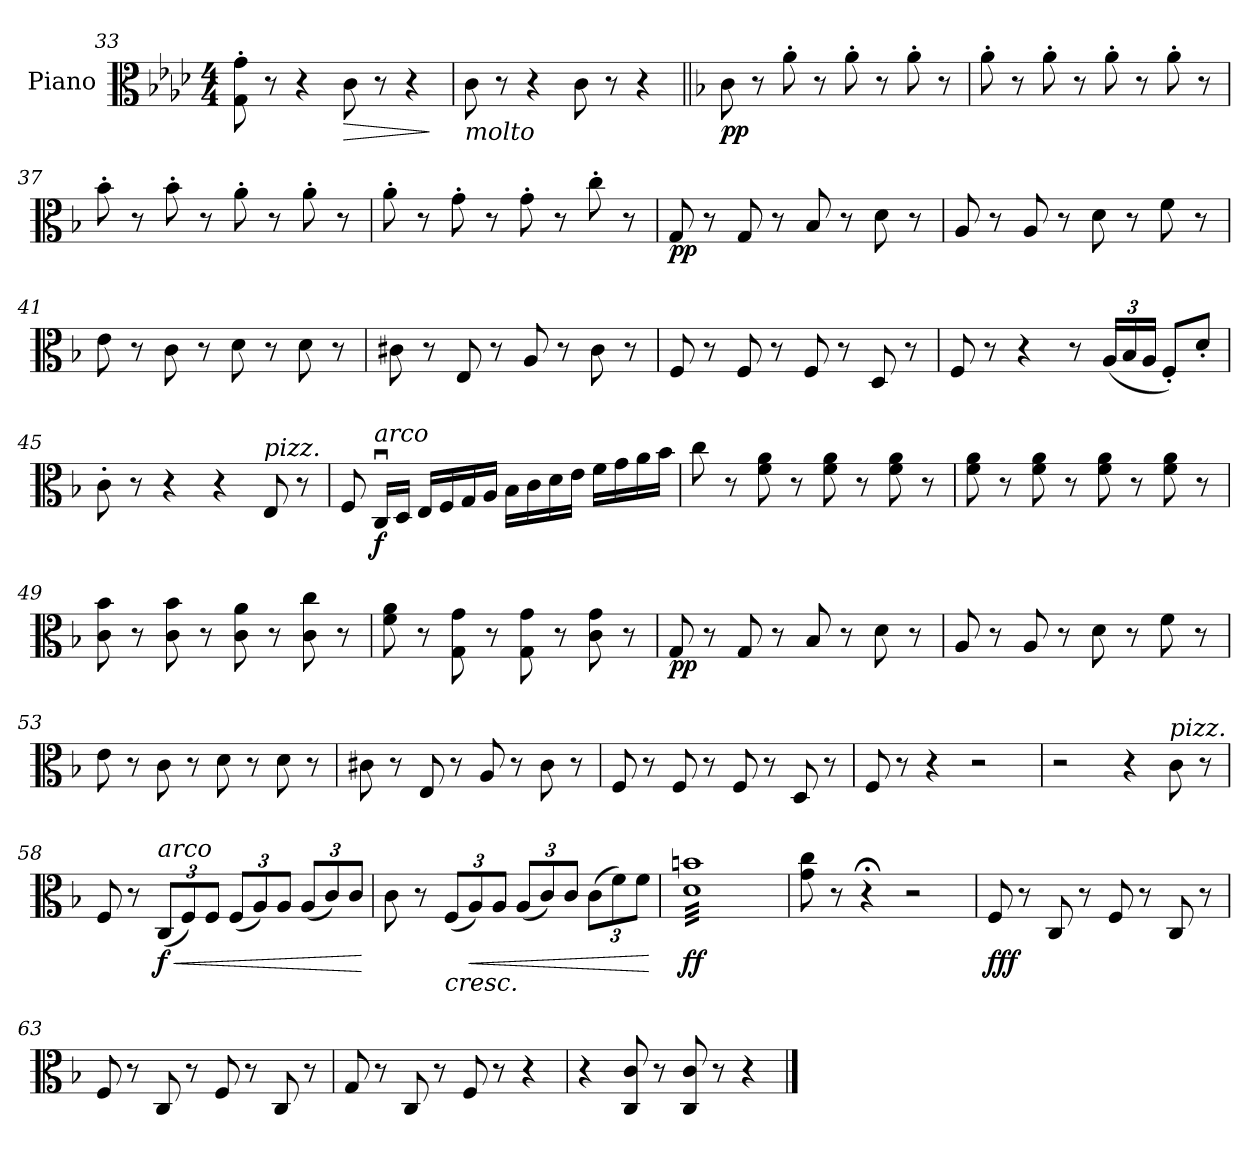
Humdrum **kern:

**kern	**dynam
*part1	*part1
*staff1	*staff1
*I"Piano	*
*I'Pno.	*
*clefC3	*
*k[b-e-a-d-]	*
*M4/4	*
=33	=33
8G\' 8g\'	.
8r	.
4r	.
!	!LO:HP:b
8c\	>
8r	.
4r	.
.	]
=34	=34
!LO:TX:b:i:t=molto	!
8c\	.
8r	.
4r	.
8c\	.
8r	.
4r	.
!!LO:LB:g=z
=35||	=35||
*k[b-]	*
!	!LO:DY:b
8c\	pp
8r	.
8a'\	.
8r	.
8a'\	.
8r	.
8a'\	.
8r	.
=36	=36
8a'\	.
8r	.
8a'\	.
8r	.
8a'\	.
8r	.
8a'\	.
8r	.
=37	=37
8b-'\	.
8r	.
8b-'\	.
8r	.
8a'\	.
8r	.
8a'\	.
8r	.
=38	=38
8a'\	.
8r	.
8g'\	.
8r	.
8g'\	.
8r	.
8cc'\	.
8r	.
=39	=39
!	!LO:DY:b
8G/	pp
8r	.
8G/	.
8r	.
8B-/	.
8r	.
8d\	.
8r	.
!!LO:LB:g=z
=40	=40
8A/	.
8r	.
8A/	.
8r	.
8d\	.
8r	.
8f\	.
8r	.
=41	=41
8e\	.
8r	.
8c\	.
8r	.
8d\	.
8r	.
8d\	.
8r	.
=42	=42
8c#X\	.
8r	.
8E/	.
8r	.
8A/	.
8r	.
8c#\	.
8r	.
=43	=43
8F/	.
8r	.
8F/	.
8r	.
8F/	.
8r	.
8D/	.
8r	.
!!LO:LB:g=z
=44	=44
8F/	.
8r	.
4r	.
8r	.
*Xbrackettup	*
(24A/LL	.
24B-/	.
24A/JJ	.
8F'/L)	.
8d'/J	.
=45	=45
8c'\	.
8r	.
4r	.
4r	.
!LO:TX:a:i:t=pizz.	!
8E/	.
8r	.
=46	=46
8F/	.
!LO:TX:a:i:t=arco	!
!	!LO:DY:b
16Cu/LL	f
16D/JJ	.
16E/LL	.
16F/	.
16G/	.
16A/JJ	.
16B-\LL	.
16c\	.
16d\	.
16e\JJ	.
16f\LL	.
16g\	.
16a\	.
16b-\JJ	.
=47	=47
8cc\	.
8r	.
8f\ 8a\	.
8r	.
8f\ 8a\	.
8r	.
8f\ 8a\	.
8r	.
!!LO:LB:g=z
=48	=48
8f\ 8a\	.
8r	.
8f\ 8a\	.
8r	.
8f\ 8a\	.
8r	.
8f\ 8a\	.
8r	.
=49	=49
8c\ 8b-\	.
8r	.
8c\ 8b-\	.
8r	.
8c\ 8a\	.
8r	.
8c\ 8cc\	.
8r	.
=50	=50
8f\ 8a\	.
8r	.
8G\ 8g\	.
8r	.
8G\ 8g\	.
8r	.
8c\ 8g\	.
8r	.
=51	=51
!	!LO:DY:b
8G/	pp
8r	.
8G/	.
8r	.
8B-/	.
8r	.
8d\	.
8r	.
=52	=52
8A/	.
8r	.
8A/	.
8r	.
8d\	.
8r	.
8f\	.
8r	.
!!LO:LB:g=z
=53	=53
8e\	.
8r	.
8c\	.
8r	.
8d\	.
8r	.
8d\	.
8r	.
=54	=54
8c#X\	.
8r	.
8E/	.
8r	.
8A/	.
8r	.
8c#\	.
8r	.
=55	=55
8F/	.
8r	.
8F/	.
8r	.
8F/	.
8r	.
8D/	.
8r	.
=56	=56
8F/	.
8r	.
4r	.
2r	.
!!LO:LB:g=z
=57	=57
2r	.
4r	.
!LO:TX:a:i:t=pizz.	!
8c\	.
8r	.
=58	=58
8F/	.
8r	.
!LO:TX:a:i:t=arco	!
!	!LO:HP:b
!	!LO:DY:n=1:b
(12C/L	< f
12F/)	.
12F/J	.
(12F/L	.
12A/)	.
12A/J	.
(12A/L	.
12c/)	.
12c/J	.
.	[
=59	=59
8c\	.
8r	.
!	!LO:HP:b
(12F/L	<
!	!LO:HP:b
12A/)	<
12A/J	.
(12A/L	.
12c/)	.
12c/J	.
(12c\L	.
12f\)	.
12f\J	.
.	[ [
=60	=60
!	!LO:DY:b
*tremolo	*
32d 32bnLLL	ff
32d 32bn	.
32d 32bn	.
32d 32bn	.
32d 32bn	.
32d 32bn	.
32d 32bn	.
32d 32bn	.
32d 32bn	.
32d 32bn	.
32d 32bn	.
32d 32bn	.
32d 32bn	.
32d 32bn	.
32d 32bn	.
32d 32bn	.
32d 32bn	.
32d 32bn	.
32d 32bn	.
32d 32bn	.
32d 32bn	.
32d 32bn	.
32d 32bn	.
32d 32bn	.
32d 32bn	.
32d 32bn	.
32d 32bn	.
32d 32bn	.
32d 32bn	.
32d 32bn	.
32d 32bn	.
32d 32bnJJJ	.
*Xtremolo	*
=61	=61
8g\ 8cc\	.
8r	.
4r;<	.
2r	.
!!LO:LB:g=z
=62	=62
!	!LO:DY:b
8F/	fff
8r	.
8C/	.
8r	.
8F/	.
8r	.
8C/	.
8r	.
=63	=63
8F/	.
8r	.
8C/	.
8r	.
8F/	.
8r	.
8C/	.
8r	.
=64	=64
8G/	.
8r	.
8C/	.
8r	.
8F/	.
8r	.
4r	.
=65	=65
4r	.
8C/ 8c/	.
8r	.
8C/ 8c/	.
8r	.
4r	.
==	==
*-	*-
